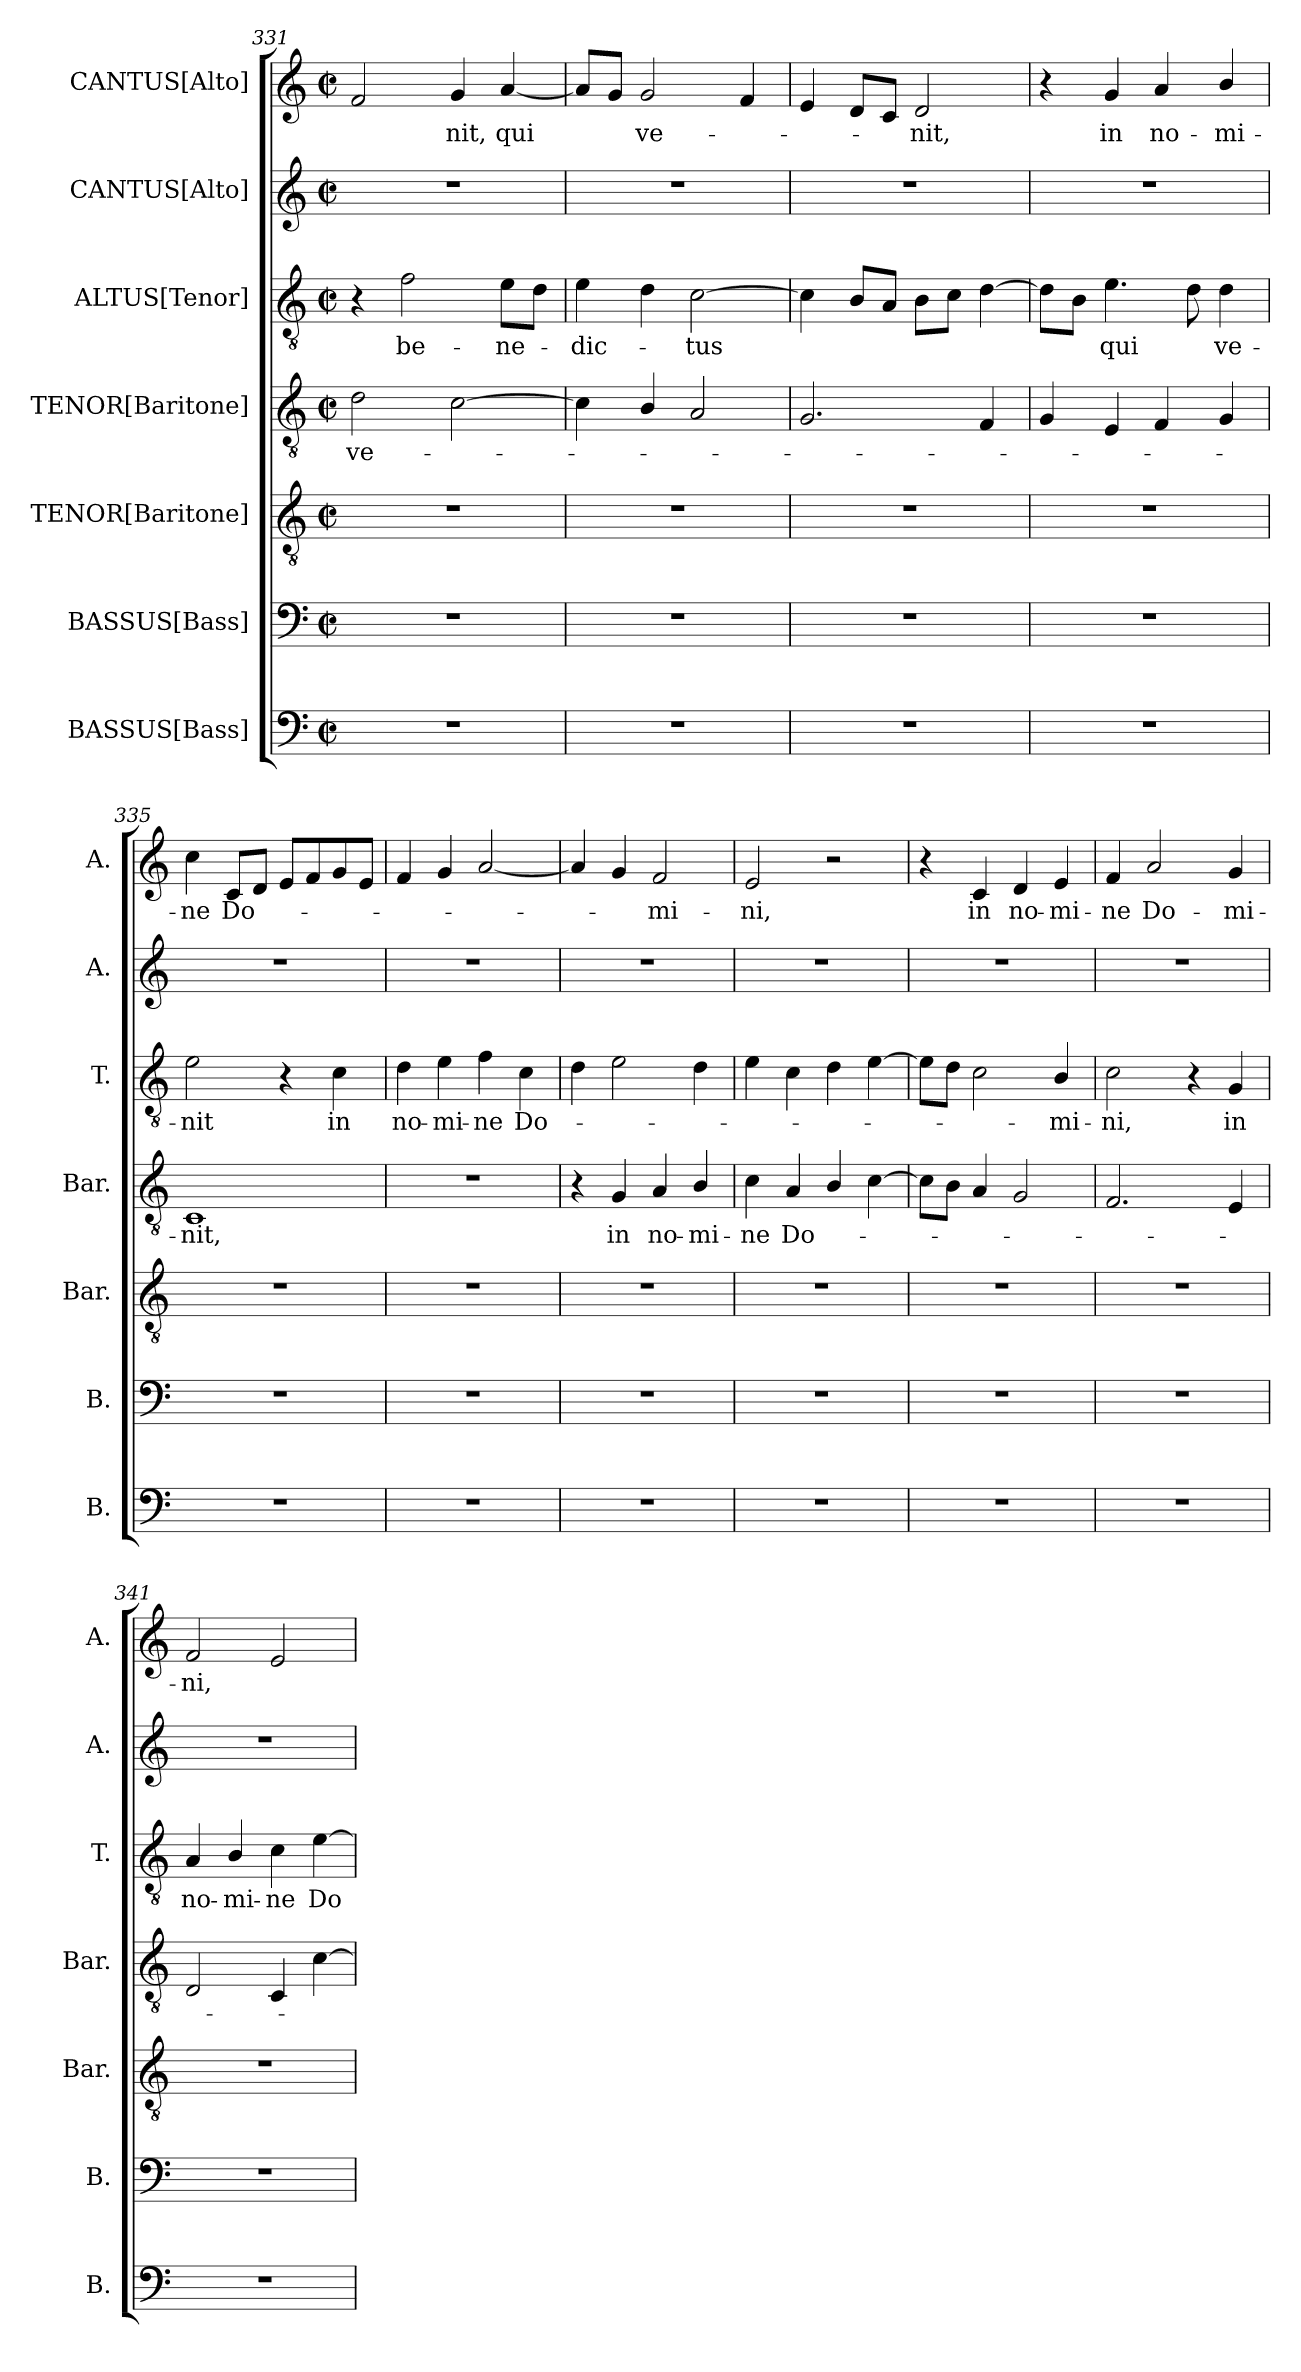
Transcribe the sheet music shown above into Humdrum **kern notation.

**kern	**kern	**kern	**kern	**text	**kern	**text	**kern	**kern	**text
*part7	*part6	*part5	*part4	*part4	*part3	*part3	*part2	*part1	*part1
*staff7	*staff6	*staff5	*staff4	*staff4	*staff3	*staff3	*staff2	*staff1	*staff1
*I"BASSUS[Bass]	*I"BASSUS[Bass]	*I"TENOR[Baritone]	*I"TENOR[Baritone]	*	*I"ALTUS[Tenor]	*	*I"CANTUS[Alto]	*I"CANTUS[Alto]	*
*I'B.	*I'B.	*I'Bar.	*I'Bar.	*	*I'T.	*	*I'A.	*I'A.	*
*clefF4	*clefF4	*clefGv2	*clefGv2	*	*clefGv2	*	*clefG2	*clefG2	*
*	*	*ITrd7c12	*ITrd7c12	*	*ITrd7c12	*	*	*	*
*k[]	*k[]	*k[]	*k[]	*	*k[]	*	*k[]	*k[]	*
*C:	*C:	*C:	*C:	*	*C:	*	*C:	*C:	*
*M2/2	*M2/2	*M2/2	*M2/2	*	*M2/2	*	*M2/2	*M2/2	*
*met(c|)	*met(c|)	*met(c|)	*met(c|)	*	*met(c|)	*	*met(c|)	*met(c|)	*
=331	=331	=331	=331	=331	=331	=331	=331	=331	=331
!	!	!	!	!LO:LY:b	!	!	!	!	!
1r	1r	1r	2D\	ve-	4r	.	1r	2f/	.
!	!	!	!	!	!	!LO:LY:b	!	!	!
.	.	.	.	.	2F\	be-	.	.	.
!	!	!	!	!	!	!	!	!	!LO:LY:b
.	.	.	[>2C\	.	.	.	.	4g/	-nit,
!	!	!	!	!	!	!LO:LY:b	!	!	!LO:LY:b
.	.	.	.	.	8E\L	-ne-	.	[<4a/	qui
.	.	.	.	.	8D\J	.	.	.	.
=332	=332	=332	=332	=332	=332	=332	=332	=332	=332
!	!	!	!	!	!	!LO:LY:b	!	!	!
1r	1r	1r	4C\]	.	4E\	-dic-	1r	8a/L]	.
.	.	.	.	.	.	.	.	8g/J	.
!	!	!	!	!	!	!	!	!	!LO:LY:b
.	.	.	4BB/	.	4D\	.	.	2g/	ve-
!	!	!	!	!	!	!LO:LY:b	!	!	!
.	.	.	2AA/	.	[>2C\	-tus	.	.	.
.	.	.	.	.	.	.	.	4f/	.
=333	=333	=333	=333	=333	=333	=333	=333	=333	=333
1r	1r	1r	2.GG/	.	4C\]	.	1r	4e/	.
.	.	.	.	.	8BB/L	.	.	8d/L	.
.	.	.	.	.	8AA/J	.	.	8c/J	.
!	!	!	!	!	!	!	!	!	!LO:LY:b
.	.	.	.	.	8BB\L	.	.	2d/	-nit,
.	.	.	.	.	8C\J	.	.	.	.
.	.	.	4FF/	.	[>4D\	.	.	.	.
=334	=334	=334	=334	=334	=334	=334	=334	=334	=334
1r	1r	1r	4GG/	.	8D\L]	.	1r	4r	.
.	.	.	.	.	8BB\J	.	.	.	.
!	!	!	!	!	!	!LO:LY:b	!	!	!LO:LY:b
.	.	.	4EE/	.	4.E\	qui	.	4g/	in
!	!	!	!	!	!	!	!	!	!LO:LY:b
.	.	.	4FF/	.	.	.	.	4a/	no-
.	.	.	.	.	8D\	.	.	.	.
!	!	!	!	!	!	!LO:LY:b	!	!	!LO:LY:b
.	.	.	4GG/	.	4D\	ve-	.	4b/	-mi-
=335	=335	=335	=335	=335	=335	=335	=335	=335	=335
!	!	!	!	!LO:LY:b	!	!LO:LY:b	!	!	!LO:LY:b
1r	1r	1r	1CC	-nit,	2E\	-nit	1r	4cc\	-ne
!	!	!	!	!	!	!	!	!	!LO:LY:b
.	.	.	.	.	.	.	.	8c/L	Do-
.	.	.	.	.	.	.	.	8d/J	.
.	.	.	.	.	4r	.	.	8e/L	.
.	.	.	.	.	.	.	.	8f/	.
!	!	!	!	!	!	!LO:LY:b	!	!	!
.	.	.	.	.	4C\	in	.	8g/	.
.	.	.	.	.	.	.	.	8e/J	.
!!LO:LB:g=z
=336	=336	=336	=336	=336	=336	=336	=336	=336	=336
!	!	!	!	!	!	!LO:LY:b	!	!	!
1r	1r	1r	1r	.	4D\	no-	1r	4f/	.
!	!	!	!	!	!	!LO:LY:b	!	!	!
.	.	.	.	.	4E\	-mi-	.	4g/	.
!	!	!	!	!	!	!LO:LY:b	!	!	!
.	.	.	.	.	4F\	-ne	.	[<2a/	.
!	!	!	!	!	!	!LO:LY:b	!	!	!
.	.	.	.	.	4C\	Do-	.	.	.
=337	=337	=337	=337	=337	=337	=337	=337	=337	=337
1r	1r	1r	4r	.	4D\	.	1r	4a/]	.
!	!	!	!	!LO:LY:b	!	!	!	!	!
.	.	.	4GG/	in	2E\	.	.	4g/	.
!	!	!	!	!LO:LY:b	!	!	!	!	!LO:LY:b
.	.	.	4AA/	no-	.	.	.	2f/	-mi-
!	!	!	!	!LO:LY:b	!	!	!	!	!
.	.	.	4BB/	-mi-	4D\	.	.	.	.
=338	=338	=338	=338	=338	=338	=338	=338	=338	=338
!	!	!	!	!LO:LY:b	!	!	!	!	!LO:LY:b
1r	1r	1r	4C\	-ne	4E\	.	1r	2e/	-ni,
!	!	!	!	!LO:LY:b	!	!	!	!	!
.	.	.	4AA/	Do-	4C\	.	.	.	.
.	.	.	4BB/	.	4D\	.	.	2r	.
.	.	.	[>4C\	.	[>4E\	.	.	.	.
=339	=339	=339	=339	=339	=339	=339	=339	=339	=339
1r	1r	1r	8C\L]	.	8E\L]	.	1r	4r	.
.	.	.	8BB\J	.	8D\J	.	.	.	.
!	!	!	!	!	!	!	!	!	!LO:LY:b
.	.	.	4AA/	.	2C\	.	.	4c/	in
!	!	!	!	!	!	!	!	!	!LO:LY:b
.	.	.	2GG/	.	.	.	.	4d/	no-
!	!	!	!	!	!	!LO:LY:b	!	!	!LO:LY:b
.	.	.	.	.	4BB/	-mi-	.	4e/	-mi-
=340	=340	=340	=340	=340	=340	=340	=340	=340	=340
!	!	!	!	!	!	!LO:LY:b	!	!	!LO:LY:b
1r	1r	1r	2.FF/	.	2C\	-ni,	1r	4f/	-ne
!	!	!	!	!	!	!	!	!	!LO:LY:b
.	.	.	.	.	.	.	.	2a/	Do-
.	.	.	.	.	4r	.	.	.	.
!	!	!	!	!	!	!LO:LY:b	!	!	!LO:LY:b
.	.	.	4EE/	.	4GG/	in	.	4g/	-mi-
=341	=341	=341	=341	=341	=341	=341	=341	=341	=341
!	!	!	!	!	!	!LO:LY:b	!	!	!LO:LY:b
1r	1r	1r	2DD/	.	4AA/	no-	1r	2f/	-ni,
!	!	!	!	!	!	!LO:LY:b	!	!	!
.	.	.	.	.	4BB/	-mi-	.	.	.
!	!	!	!	!	!	!LO:LY:b	!	!	!
.	.	.	4CC/	.	4C\	-ne	.	2e/	.
!	!	!	!	!	!	!LO:LY:b	!	!	!
.	.	.	[>4C\	.	[>4E\	Do-	.	.	.
=	=	=	=	=	=	=	=	=	=
*-	*-	*-	*-	*-	*-	*-	*-	*-	*-
